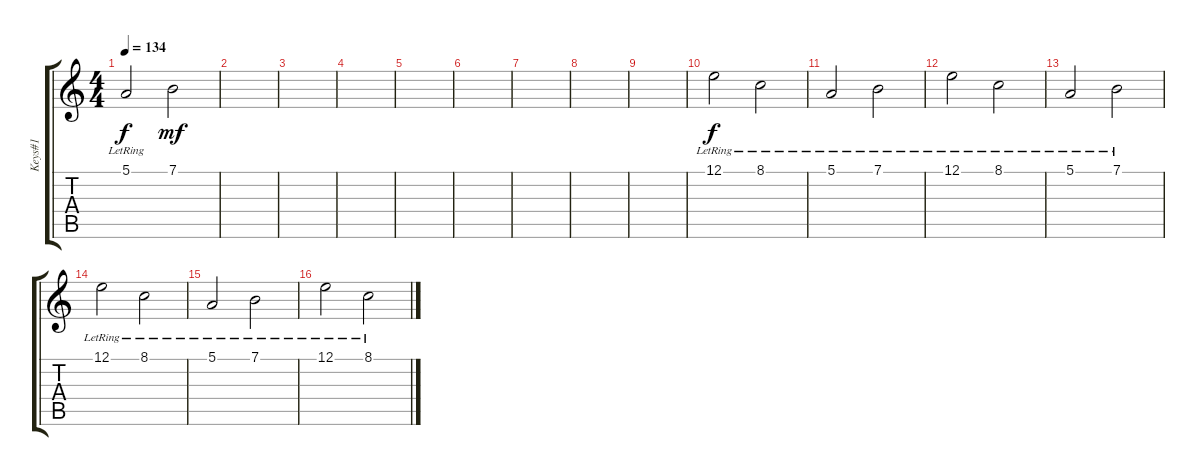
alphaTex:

\track ("Keys#1" "Keys#1") {instrument pad2warm}
\staff {score tabs}
\tuning (E4 B3 G3 D3 A2 E2) {hide}
\ts (4 4)
\tempo 134
\clef g2
\ks c
5.1{lr}.2{dy f} 7.1.2{dy mf} |
|
|
|
|
|
|
|
|
12.1{lr}.2{dy f} 8.1{lr}.2 |
5.1{lr}.2 7.1{lr}.2 |
12.1{lr}.2 8.1{lr}.2 |
5.1{lr}.2 7.1{lr}.2 |
12.1{lr}.2 8.1{lr}.2 |
5.1{lr}.2 7.1{lr}.2 |
12.1{lr}.2 8.1{lr}.2
